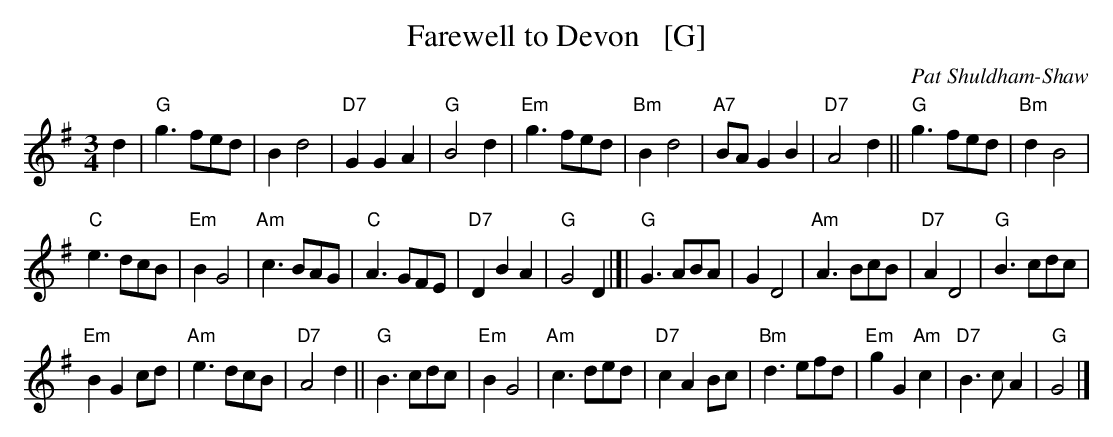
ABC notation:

X:1
T: Farewell to Devon   [G]
C: Pat Shuldham-Shaw
M: 3/4
L: 1/8
K: G
d2 \
| "G"g3 fed | B2 d4 | "D7"G2 G2 A2 | "G"B4 d2 |\
"Em"g3 fed | "Bm"B2 d4 | "A7"BA G2 B2 | "D7"A4 d2 ||\
"G"g3 fed | "Bm"d2 B4 |
"C"e3 dcB | "Em"B2 G4 |\
"Am"c3 BAG | "C"A3 GFE | "D7"D2 B2 A2 | "G"G4 D2 |]|\
"G"G3 ABA | G2 D4 | "Am"A3 BcB | "D7"A2 D4 |\
"G"B3 cdc |
"Em"B2 G2 cd | "Am"e3 dcB | "D7"A4 d2 ||\
"G"B3 cdc | "Em"B2 G4 | "Am"c3 ded | "D7"c2 A2 Bc |\
"Bm"d3 efd | "Em"g2 G2 "Am"c2 | "D7"B3 cA2 | "G"G4 |]
